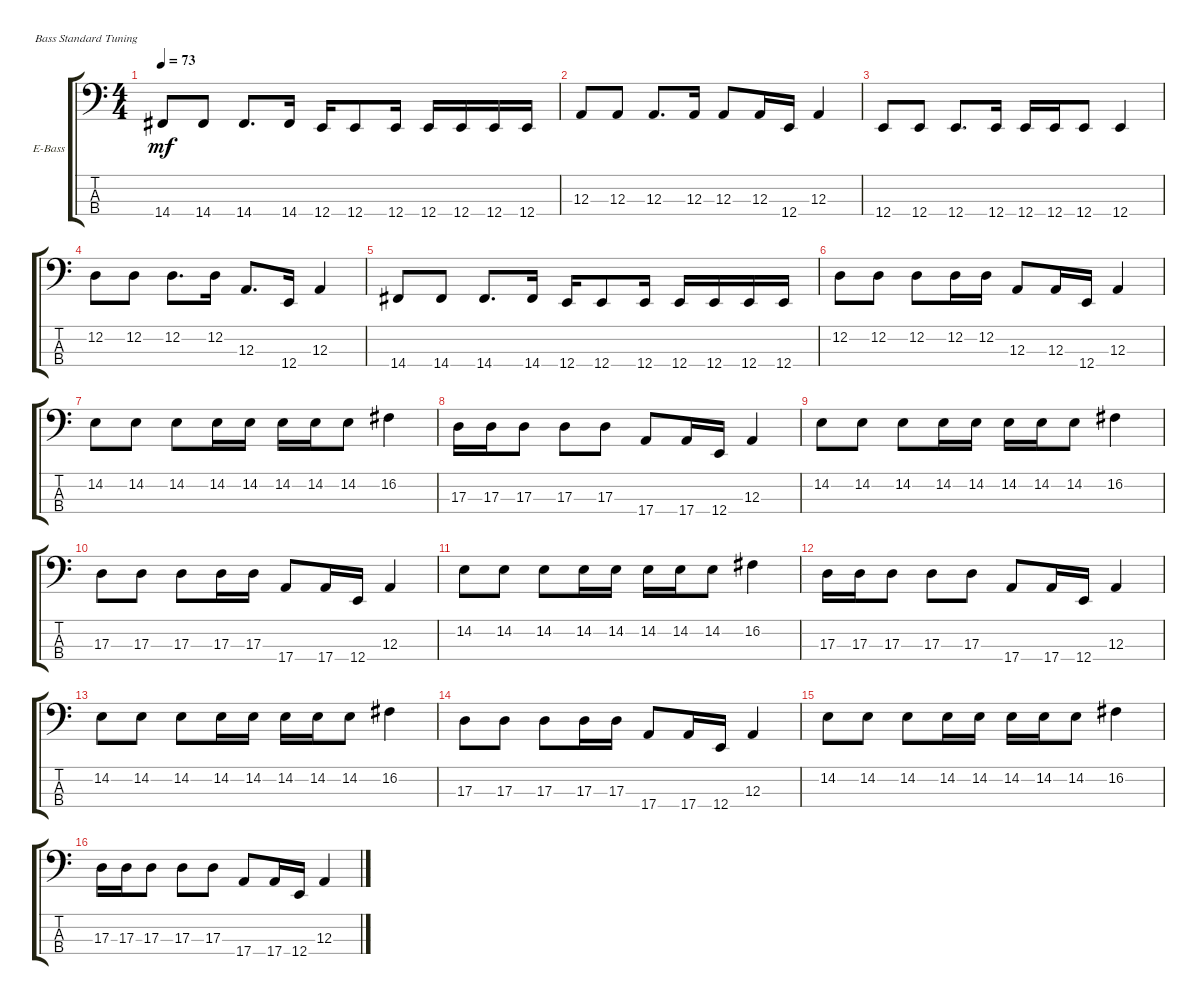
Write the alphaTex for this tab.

\bracketExtendMode groupsimilarinstruments
\firstSystemTrackNameOrientation horizontal
\otherSystemsTrackNameOrientation horizontal
\track ("Bass Pick" "E-Bass") {instrument electricbassfinger}
\staff {score tabs}
\tuning (G2 D2 A1 E1)
\displaytranspose 0
\ts (4 4)
\tempo 73
\clef f4
\ks c
14.4.8{dy mf} 14.4.8 14.4.8{d} 14.4.16 12.4.16 12.4.8 12.4.16 12.4.16 12.4.16 12.4.16 12.4.16 |
12.3.8 12.3.8 12.3.8{d} 12.3.16 12.3.8 12.3.16 12.4.16 12.3.4 |
12.4.8 12.4.8 12.4.8{d} 12.4.16 12.4.16 12.4.16 12.4.8 12.4.4 |
12.2.8 12.2.8 12.2.8{d} 12.2.16 12.3.8{d} 12.4.16 12.3.4 |
14.4.8 14.4.8 14.4.8{d} 14.4.16 12.4.16 12.4.8 12.4.16 12.4.16 12.4.16 12.4.16 12.4.16 |
12.2.8 12.2.8 12.2.8 12.2.16 12.2.16 12.3.8 12.3.16 12.4.16 12.3.4 |
14.2.8 14.2.8 14.2.8 14.2.16 14.2.16 14.2.16 14.2.16 14.2.8 16.2.4 |
17.3.16 17.3.16 17.3.8 17.3.8 17.3.8 17.4.8 17.4.16 12.4.16 12.3.4 |
14.2.8 14.2.8 14.2.8 14.2.16 14.2.16 14.2.16 14.2.16 14.2.8 16.2.4 |
17.3.8 17.3.8 17.3.8 17.3.16 17.3.16 17.4.8 17.4.16 12.4.16 12.3.4 |
14.2.8 14.2.8 14.2.8 14.2.16 14.2.16 14.2.16 14.2.16 14.2.8 16.2.4 |
17.3.16 17.3.16 17.3.8 17.3.8 17.3.8 17.4.8 17.4.16 12.4.16 12.3.4 |
14.2.8 14.2.8 14.2.8 14.2.16 14.2.16 14.2.16 14.2.16 14.2.8 16.2.4 |
17.3.8 17.3.8 17.3.8 17.3.16 17.3.16 17.4.8 17.4.16 12.4.16 12.3.4 |
14.2.8 14.2.8 14.2.8 14.2.16 14.2.16 14.2.16 14.2.16 14.2.8 16.2.4 |
17.3.16 17.3.16 17.3.8 17.3.8 17.3.8 17.4.8 17.4.16 12.4.16 12.3.4
